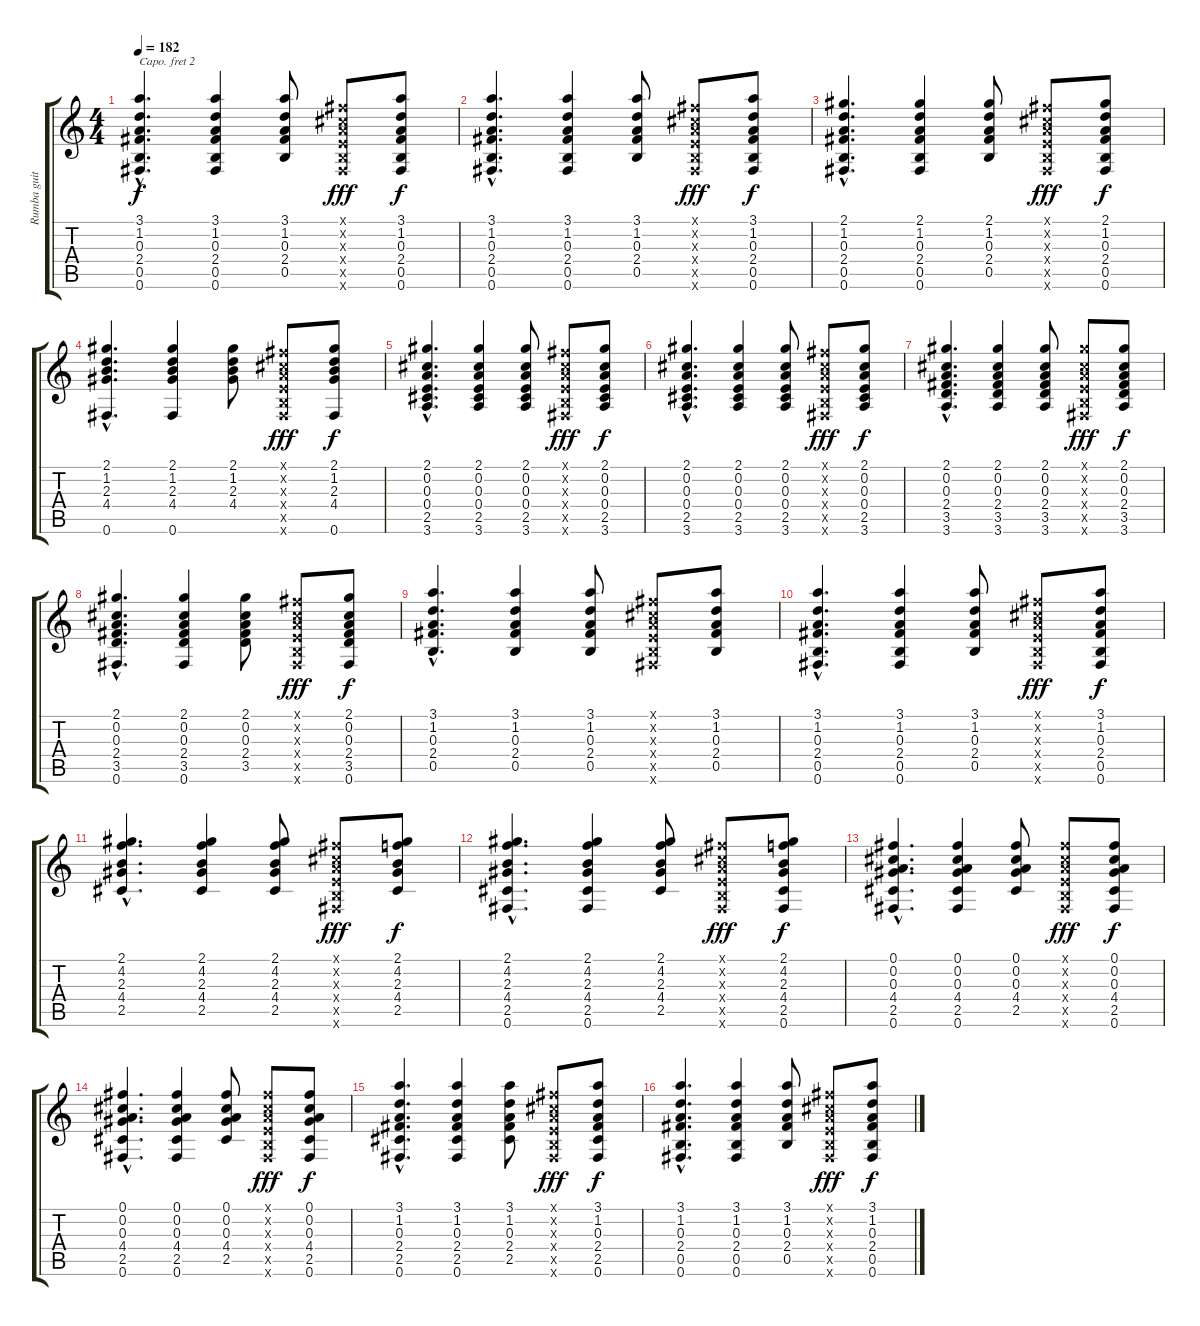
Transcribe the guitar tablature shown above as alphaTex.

\track ("Rumba guitar" "Rumba guit") {instrument acousticguitarnylon}
\staff {score tabs}
\capo 2
\tuning (E4 B3 G3 D3 A2 E2) {hide}
\ts (4 4)
\tempo 182
\clef g2
\ks c
(3.1{hac} 1.2{hac} 0.3{hac} 2.4{hac} 0.5{hac} 0.6{hac}).4{d dy f} (3.1 1.2 0.3 2.4 0.5 0.6).4 (3.1 1.2 0.3 2.4 0.5).8 (0.1{x} 0.2{x} 0.3{x} 0.4{x} 0.5{x} 0.6{x}).8{dy fff} (3.1 1.2 0.3 2.4 0.5 0.6).8{dy f} |
(3.1{hac} 1.2{hac} 0.3{hac} 2.4{hac} 0.5{hac} 0.6{hac}).4{d} (3.1 1.2 0.3 2.4 0.5 0.6).4 (3.1 1.2 0.3 2.4 0.5).8 (0.1{x} 0.2{x} 0.3{x} 0.4{x} 0.5{x} 0.6{x}).8{dy fff} (3.1 1.2 0.3 2.4 0.5 0.6).8{dy f} |
(2.1{hac} 1.2{hac} 0.3{hac} 2.4{hac} 0.5{hac} 0.6{hac}).4{d} (2.1 1.2 0.3 2.4 0.5 0.6).4 (2.1 1.2 0.3 2.4 0.5).8 (0.1{x} 0.2{x} 0.3{x} 0.4{x} 0.5{x} 0.6{x}).8{dy fff} (2.1 1.2 0.3 2.4 0.5 0.6).8{dy f} |
(2.1{hac} 1.2{hac} 2.3{hac} 4.4{hac} 0.6{hac}).4{d} (2.1 1.2 2.3 4.4 0.6).4 (2.1 1.2 2.3 4.4).8 (0.1{x} 0.2{x} 0.3{x} 0.4{x} 0.5{x} 0.6{x}).8{dy fff} (2.1 1.2 2.3 4.4 0.6).8{dy f} |
(2.1{hac} 0.2{hac} 0.3{hac} 0.4{hac} 2.5{hac} 3.6{hac}).4{d} (2.1 0.2 0.3 0.4 2.5 3.6).4 (2.1 0.2 0.3 0.4 2.5 3.6).8 (0.1{x} 0.2{x} 0.3{x} 0.4{x} 0.5{x} 0.6{x}).8{dy fff} (2.1 0.2 0.3 0.4 2.5 3.6).8{dy f} |
(2.1{hac} 0.2{hac} 0.3{hac} 0.4{hac} 2.5{hac} 3.6{hac}).4{d} (2.1 0.2 0.3 0.4 2.5 3.6).4 (2.1 0.2 0.3 0.4 2.5 3.6).8 (0.1{x} 0.2{x} 0.3{x} 0.4{x} 0.5{x} 0.6{x}).8{dy fff} (2.1 0.2 0.3 0.4 2.5 3.6).8{dy f} |
(2.1{hac} 0.2{hac} 0.3{hac} 2.4{hac} 3.5{hac} 3.6{hac}).4{d} (2.1 0.2 0.3 2.4 3.5 3.6).4 (2.1 0.2 0.3 2.4 3.5 3.6).8 (2.1{x} 0.2{x} 0.3{x} 0.4{x} 0.5{x} 0.6{x}).8{dy fff} (2.1 0.2 0.3 2.4 3.5 3.6).8{dy f} |
(2.1{hac} 0.2{hac} 0.3{hac} 2.4{hac} 3.5{hac} 0.6{hac}).4{d} (2.1 0.2 0.3 2.4 3.5 0.6).4 (2.1 0.2 0.3 2.4 3.5).8 (0.1{x} 0.2{x} 0.3{x} 0.4{x} 0.5{x} 0.6{x}).8{dy fff} (2.1 0.2 0.3 2.4 3.5 0.6).8{dy f} |
(3.1{hac} 1.2{hac} 0.3{hac} 2.4{hac} 0.5{hac}).4{d} (3.1 1.2 0.3 2.4 0.5).4 (3.1 1.2 0.3 2.4 0.5).8 (0.1{x} 0.2{x} 0.3{x} 0.4{x} 0.5{x} 0.6{x}).8 (3.1 1.2 0.3 2.4 0.5).8 |
(3.1{hac} 1.2{hac} 0.3{hac} 2.4{hac} 0.5{hac} 0.6{hac}).4{d} (3.1 1.2 0.3 2.4 0.5 0.6).4 (3.1 1.2 0.3 2.4 0.5).8 (0.1{x} 0.2{x} 0.3{x} 0.4{x} 0.5{x} 0.6{x}).8{dy fff} (3.1 1.2 0.3 2.4 0.5 0.6).8{dy f} |
(2.1{hac} 4.2{hac} 2.3{hac} 4.4{hac} 2.5{hac}).4{d} (2.1 4.2 2.3 4.4 2.5).4 (2.1 4.2 2.3 4.4 2.5).8 (0.1{x} 0.2{x} 0.3{x} 0.4{x} 0.5{x} 0.6{x}).8{dy fff} (2.1 4.2 2.3 4.4 2.5).8{dy f} |
(2.1{hac} 4.2{hac} 2.3{hac} 4.4{hac} 2.5{hac} 0.6{hac}).4{d} (2.1 4.2 2.3 4.4 2.5 0.6).4 (2.1 4.2 2.3 4.4 2.5).8 (0.1{x} 0.2{x} 0.3{x} 0.4{x} 0.5{x} 0.6{x}).8{dy fff} (2.1 4.2 2.3 4.4 2.5 0.6).8{dy f} |
(0.1{hac} 0.2{hac} 0.3{hac} 4.4{hac} 2.5{hac} 0.6{hac}).4{d} (0.1 0.2 0.3 4.4 2.5 0.6).4 (0.1 0.2 0.3 4.4 2.5).8 (0.1{x} 0.2{x} 0.3{x} 0.4{x} 0.5{x} 0.6{x}).8{dy fff} (0.1 0.2 0.3 4.4 2.5 0.6).8{dy f} |
(0.1{hac} 0.2{hac} 0.3{hac} 4.4{hac} 2.5{hac} 0.6{hac}).4{d} (0.1 0.2 0.3 4.4 2.5 0.6).4 (0.1 0.2 0.3 4.4 2.5).8 (0.1{x} 0.2{x} 0.3{x} 0.4{x} 0.5{x} 0.6{x}).8{dy fff} (0.1 0.2 0.3 4.4 2.5 0.6).8{dy f} |
(3.1{hac} 1.2{hac} 0.3{hac} 2.4{hac} 2.5{hac} 0.6{hac}).4{d} (3.1 1.2 0.3 2.4 2.5 0.6).4 (3.1 1.2 0.3 2.4 2.5).8 (0.1{x} 0.2{x} 0.3{x} 0.4{x} 0.5{x} 0.6{x}).8{dy fff} (3.1 1.2 0.3 2.4 2.5 0.6).8{dy f} |
(3.1{hac} 1.2{hac} 0.3{hac} 2.4{hac} 0.5{hac} 0.6{hac}).4{d} (3.1 1.2 0.3 2.4 0.5 0.6).4 (3.1 1.2 0.3 2.4 0.5).8 (0.1{x} 0.2{x} 0.3{x} 0.4{x} 0.5{x} 0.6{x}).8{dy fff} (3.1 1.2 0.3 2.4 0.5 0.6).8{dy f}
